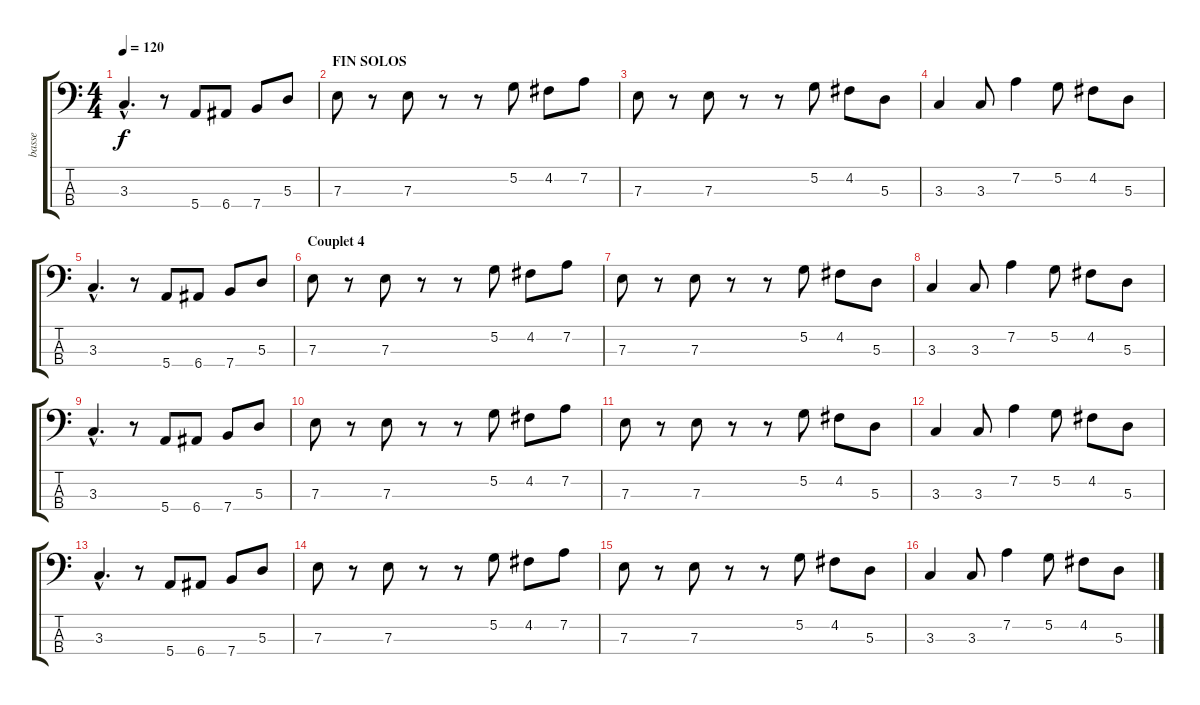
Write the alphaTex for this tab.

\track ("basse" "basse") {instrument electricbasspick}
\staff {score tabs}
\tuning (G2 D2 A1 E1) {hide}
\ts (4 4)
\tempo 120
\clef f4
\ks c
3.3{hac}.4{d dy f} r.8 5.4.8 6.4.8 7.4.8 5.3.8 |
\section ("" "FIN SOLOS")
7.3.8 r.8 7.3.8 r.8 r.8 5.2.8 4.2.8 7.2.8 |
7.3.8 r.8 7.3.8 r.8 r.8 5.2.8 4.2.8 5.3.8 |
3.3.4 3.3.8 7.2.4 5.2.8 4.2.8 5.3.8 |
3.3{hac}.4{d} r.8 5.4.8 6.4.8 7.4.8 5.3.8 |
\section ("" "Couplet 4")
7.3.8 r.8 7.3.8 r.8 r.8 5.2.8 4.2.8 7.2.8 |
7.3.8 r.8 7.3.8 r.8 r.8 5.2.8 4.2.8 5.3.8 |
3.3.4 3.3.8 7.2.4 5.2.8 4.2.8 5.3.8 |
3.3{hac}.4{d} r.8 5.4.8 6.4.8 7.4.8 5.3.8 |
7.3.8 r.8 7.3.8 r.8 r.8 5.2.8 4.2.8 7.2.8 |
7.3.8 r.8 7.3.8 r.8 r.8 5.2.8 4.2.8 5.3.8 |
3.3.4 3.3.8 7.2.4 5.2.8 4.2.8 5.3.8 |
3.3{hac}.4{d} r.8 5.4.8 6.4.8 7.4.8 5.3.8 |
7.3.8 r.8 7.3.8 r.8 r.8 5.2.8 4.2.8 7.2.8 |
7.3.8 r.8 7.3.8 r.8 r.8 5.2.8 4.2.8 5.3.8 |
3.3.4 3.3.8 7.2.4 5.2.8 4.2.8 5.3.8
